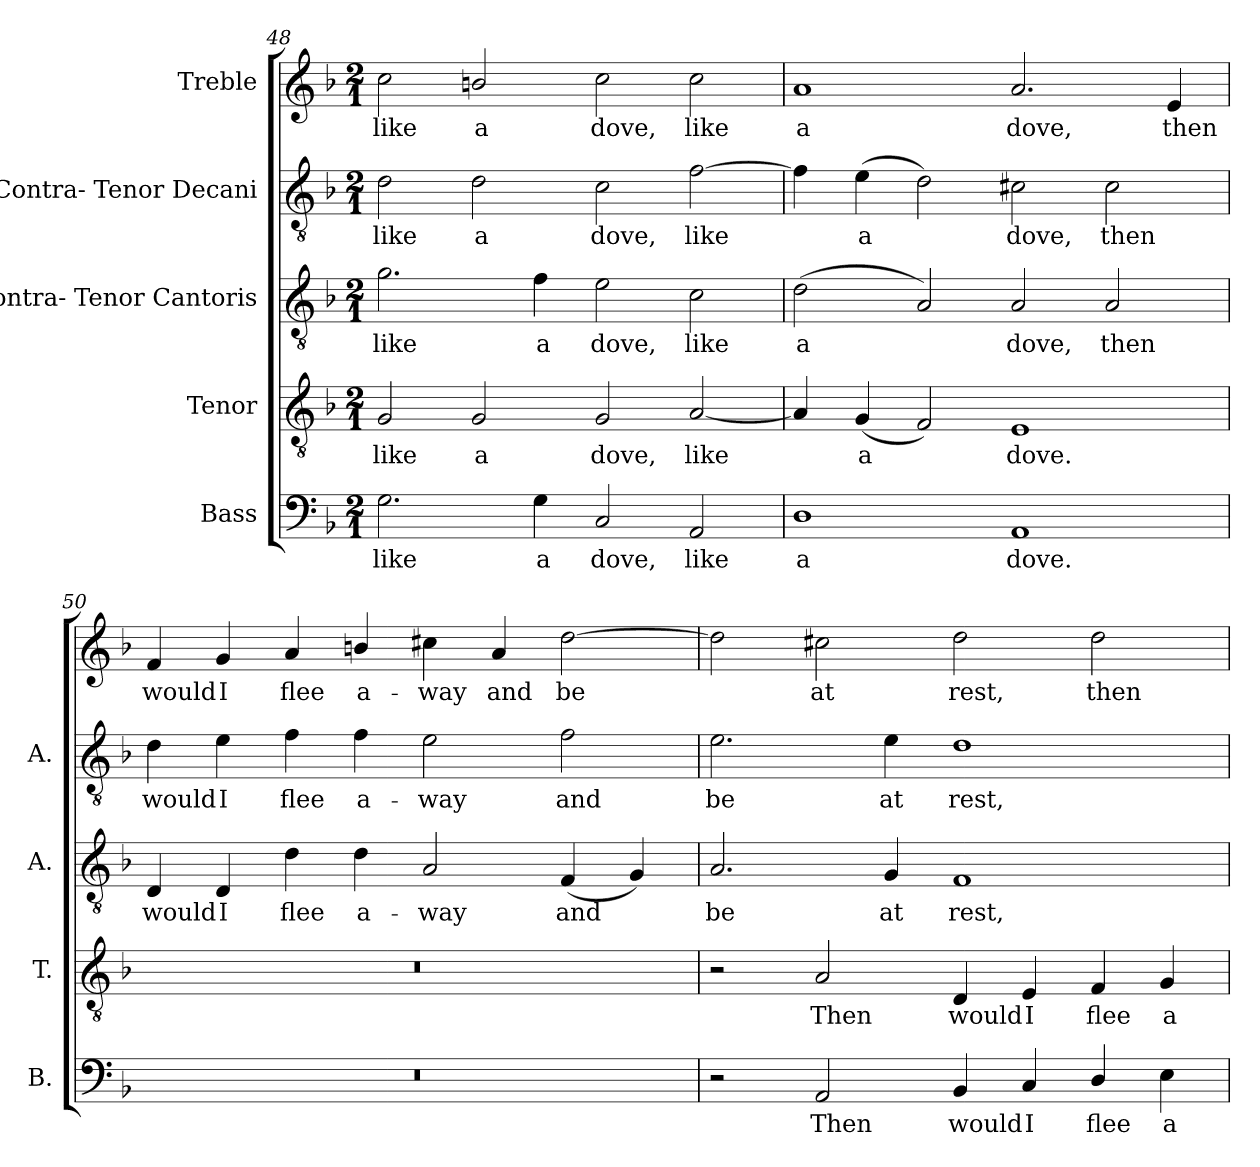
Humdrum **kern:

**kern	**text	**kern	**text	**kern	**text	**kern	**text	**kern	**text
*part5	*part5	*part4	*part4	*part3	*part3	*part2	*part2	*part1	*part1
*staff5	*staff5	*staff4	*staff4	*staff3	*staff3	*staff2	*staff2	*staff1	*staff1
*I"Bass	*	*I"Tenor	*	*I"Contra- Tenor Cantoris	*	*I"Contra- Tenor Decani	*	*I"Treble	*
*I'B.	*	*I'T.	*	*I'A.	*	*I'A.	*	*	*
*clefF4	*	*clefGv2	*	*clefGv2	*	*clefGv2	*	*clefG2	*
*	*	*ITrd7c12	*	*ITrd7c12	*	*ITrd7c12	*	*	*
*k[b-]	*	*k[b-]	*	*k[b-]	*	*k[b-]	*	*k[b-]	*
*F:	*	*F:	*	*F:	*	*F:	*	*F:	*
*M2/1	*	*M2/1	*	*M2/1	*	*M2/1	*	*M2/1	*
=48	=48	=48	=48	=48	=48	=48	=48	=48	=48
!	!LO:LY:b:color=#000000	!	!	!	!	!	!	!	!
!	!	!	!LO:LY:b:color=#000000	!	!	!	!	!	!
!	!	!	!	!	!LO:LY:b:color=#000000	!	!	!	!
!	!	!	!	!	!	!	!LO:LY:b:color=#000000	!	!
!	!	!	!	!	!	!	!	!	!LO:LY:b:color=#000000
2.Gi\	like	2GGi/	like	2.Gi\	like	2Di\	like	2cci\	like
!	!	!	!LO:LY:b:color=#000000	!	!	!	!	!	!
!	!	!	!	!	!	!	!LO:LY:b:color=#000000	!	!
!	!	!	!	!	!	!	!	!	!LO:LY:b:color=#000000
.	.	2GGi/	a	.	.	2Di\	a	2bni/	a
!	!LO:LY:b:color=#000000	!	!	!	!	!	!	!	!
!	!	!	!	!	!LO:LY:b:color=#000000	!	!	!	!
4Gi\	a	.	.	4Fi\	a	.	.	.	.
!	!LO:LY:b:color=#000000	!	!	!	!	!	!	!	!
!	!	!	!LO:LY:b:color=#000000	!	!	!	!	!	!
!	!	!	!	!	!LO:LY:b:color=#000000	!	!	!	!
!	!	!	!	!	!	!	!LO:LY:b:color=#000000	!	!
!	!	!	!	!	!	!	!	!	!LO:LY:b:color=#000000
2Ci/	dove,	2GGi/	dove,	2Ei\	dove,	2Ci\	dove,	2cci\	dove,
!	!LO:LY:b:color=#000000	!	!	!	!	!	!	!	!
!	!	!	!LO:LY:b:color=#000000	!	!	!	!	!	!
!	!	!	!	!	!LO:LY:b:color=#000000	!	!	!	!
!	!	!	!	!	!	!	!LO:LY:b:color=#000000	!	!
!	!	!	!	!	!	!	!	!	!LO:LY:b:color=#000000
2AAi/	like	[2AAi/	like	2Ci\	like	[2Fi\	like	2cci\	like
!!LO:PB:g=z
=49	=49	=49	=49	=49	=49	=49	=49	=49	=49
!	!LO:LY:b:color=#000000	!	!	!	!	!	!	!	!
!	!	!	!	!	!LO:LY:b:color=#000000	!	!	!	!
!	!	!	!	!	!	!	!	!	!LO:LY:b:color=#000000
1Di	a	4AAi/]	.	(2Di\	a	4Fi\]	.	1ai	a
!	!	!	!LO:LY:b:color=#000000	!	!	!	!	!	!
!	!	!	!	!	!	!	!LO:LY:b:color=#000000	!	!
.	.	(4GGi/	a	.	.	(4Ei\	a	.	.
.	.	2FFi/)	.	2AAi/)	.	2Di\)	.	.	.
!	!LO:LY:b:color=#000000	!	!	!	!	!	!	!	!
!	!	!	!LO:LY:b:color=#000000	!	!	!	!	!	!
!	!	!	!	!	!LO:LY:b:color=#000000	!	!	!	!
!	!	!	!	!	!	!	!LO:LY:b:color=#000000	!	!
!	!	!	!	!	!	!	!	!	!LO:LY:b:color=#000000
1AAi	dove.	1EEi	dove.	2AAi/	dove,	2C#Xi\	dove,	2.ai/	dove,
!	!	!	!	!	!LO:LY:b:color=#000000	!	!	!	!
!	!	!	!	!	!	!	!LO:LY:b:color=#000000	!	!
.	.	.	.	2AAi/	then	2C#i\	then	.	.
!	!	!	!	!	!	!	!	!	!LO:LY:b:color=#000000
.	.	.	.	.	.	.	.	4ei/	then
=50	=50	=50	=50	=50	=50	=50	=50	=50	=50
!LO:N:vis=1	!	!LO:N:vis=1	!	!	!	!	!	!	!
!	!	!	!	!	!LO:LY:b:color=#000000	!	!	!	!
!	!	!	!	!	!	!	!LO:LY:b:color=#000000	!	!
!	!	!	!	!	!	!	!	!	!LO:LY:b:color=#000000
0r	.	0r	.	4DDi/	would	4Di\	would	4fi/	would
!	!	!	!	!	!LO:LY:b:color=#000000	!	!	!	!
!	!	!	!	!	!	!	!LO:LY:b:color=#000000	!	!
!	!	!	!	!	!	!	!	!	!LO:LY:b:color=#000000
.	.	.	.	4DDi/	I	4Ei\	I	4gi/	I
!	!	!	!	!	!LO:LY:b:color=#000000	!	!	!	!
!	!	!	!	!	!	!	!LO:LY:b:color=#000000	!	!
!	!	!	!	!	!	!	!	!	!LO:LY:b:color=#000000
.	.	.	.	4Di\	flee	4Fi\	flee	4ai/	flee
!	!	!	!	!	!LO:LY:b:color=#000000	!	!	!	!
!	!	!	!	!	!	!	!LO:LY:b:color=#000000	!	!
!	!	!	!	!	!	!	!	!	!LO:LY:b:color=#000000
.	.	.	.	4Di\	a-	4Fi\	a-	4bni/	a-
!	!	!	!	!	!LO:LY:b:color=#000000	!	!	!	!
!	!	!	!	!	!	!	!LO:LY:b:color=#000000	!	!
!	!	!	!	!	!	!	!	!	!LO:LY:b:color=#000000
.	.	.	.	2AAi/	-way	2Ei\	-way	4cc#Xi\	-way
!	!	!	!	!	!	!	!	!	!LO:LY:b:color=#000000
.	.	.	.	.	.	.	.	4ai/	and
!	!	!	!	!	!LO:LY:b:color=#000000	!	!	!	!
!	!	!	!	!	!	!	!LO:LY:b:color=#000000	!	!
!	!	!	!	!	!	!	!	!	!LO:LY:b:color=#000000
.	.	.	.	(4FFi/	and	2Fi\	and	[2ddi\	be
.	.	.	.	4GGi/)	.	.	.	.	.
=51	=51	=51	=51	=51	=51	=51	=51	=51	=51
!	!	!	!	!	!LO:LY:b:color=#000000	!	!	!	!
!	!	!	!	!	!	!	!LO:LY:b:color=#000000	!	!
2r	.	2r	.	2.AAi/	be	2.Ei\	be	2ddi\]	.
!	!LO:LY:b:color=#000000	!	!	!	!	!	!	!	!
!	!	!	!LO:LY:b:color=#000000	!	!	!	!	!	!
!	!	!	!	!	!	!	!	!	!LO:LY:b:color=#000000
2AAi/	Then	2AAi/	Then	.	.	.	.	2cc#Xi\	at
!	!	!	!	!	!LO:LY:b:color=#000000	!	!	!	!
!	!	!	!	!	!	!	!LO:LY:b:color=#000000	!	!
.	.	.	.	4GGi/	at	4Ei\	at	.	.
!	!LO:LY:b:color=#000000	!	!	!	!	!	!	!	!
!	!	!	!LO:LY:b:color=#000000	!	!	!	!	!	!
!	!	!	!	!	!LO:LY:b:color=#000000	!	!	!	!
!	!	!	!	!	!	!	!LO:LY:b:color=#000000	!	!
!	!	!	!	!	!	!	!	!	!LO:LY:b:color=#000000
4BB-i/	would	4DDi/	would	1FFi	rest,	1Di	rest,	2ddi\	rest,
!	!LO:LY:b:color=#000000	!	!	!	!	!	!	!	!
!	!	!	!LO:LY:b:color=#000000	!	!	!	!	!	!
4Ci/	I	4EEi/	I	.	.	.	.	.	.
!	!LO:LY:b:color=#000000	!	!	!	!	!	!	!	!
!	!	!	!LO:LY:b:color=#000000	!	!	!	!	!	!
!	!	!	!	!	!	!	!	!	!LO:LY:b:color=#000000
4Di/	flee	4FFi/	flee	.	.	.	.	2ddi\	then
!	!LO:LY:b:color=#000000	!	!	!	!	!	!	!	!
!	!	!	!LO:LY:b:color=#000000	!	!	!	!	!	!
4Ei\	a-	4GGi/	a-	.	.	.	.	.	.
=	=	=	=	=	=	=	=	=	=
*-	*-	*-	*-	*-	*-	*-	*-	*-	*-
